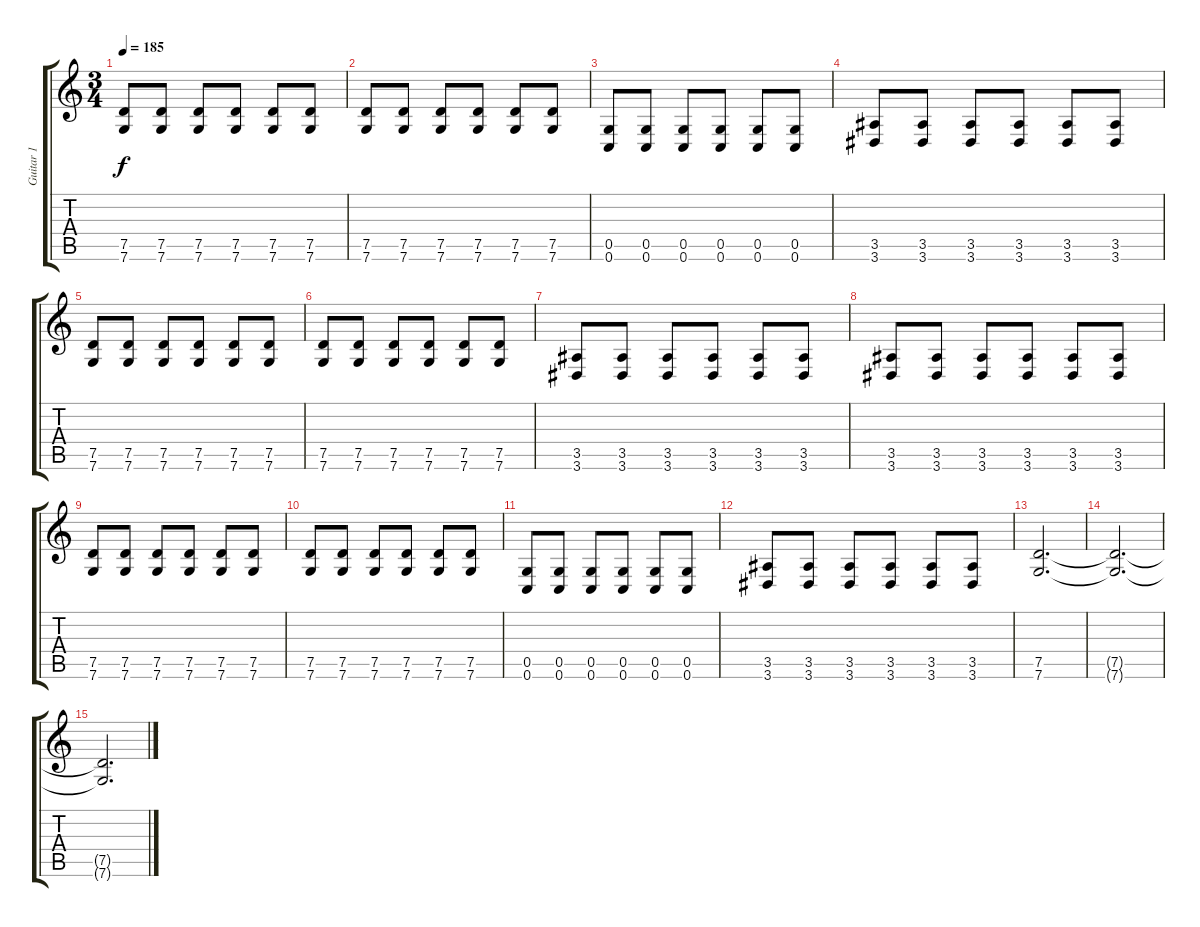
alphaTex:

\track ("Guitar 1" "Guitar 1") {instrument distortionguitar}
\staff {score tabs}
\tuning (D4 A3 F3 C3 G2 C2) {hide}
\ts (3 4)
\tempo 185
\clef g2
\ks c
(7.5 7.6).8{dy f} (7.5 7.6).8 (7.5 7.6).8 (7.5 7.6).8 (7.5 7.6).8 (7.5 7.6).8 |
(7.5 7.6).8 (7.5 7.6).8 (7.5 7.6).8 (7.5 7.6).8 (7.5 7.6).8 (7.5 7.6).8 |
(0.5 0.6).8 (0.5 0.6).8 (0.5 0.6).8 (0.5 0.6).8 (0.5 0.6).8 (0.5 0.6).8 |
(3.5 3.6).8 (3.5 3.6).8 (3.5 3.6).8 (3.5 3.6).8 (3.5 3.6).8 (3.5 3.6).8 |
(7.5 7.6).8 (7.5 7.6).8 (7.5 7.6).8 (7.5 7.6).8 (7.5 7.6).8 (7.5 7.6).8 |
(7.5 7.6).8 (7.5 7.6).8 (7.5 7.6).8 (7.5 7.6).8 (7.5 7.6).8 (7.5 7.6).8 |
(3.5 3.6).8 (3.5 3.6).8 (3.5 3.6).8 (3.5 3.6).8 (3.5 3.6).8 (3.5 3.6).8 |
(3.5 3.6).8 (3.5 3.6).8 (3.5 3.6).8 (3.5 3.6).8 (3.5 3.6).8 (3.5 3.6).8 |
(7.5 7.6).8 (7.5 7.6).8 (7.5 7.6).8 (7.5 7.6).8 (7.5 7.6).8 (7.5 7.6).8 |
(7.5 7.6).8 (7.5 7.6).8 (7.5 7.6).8 (7.5 7.6).8 (7.5 7.6).8 (7.5 7.6).8 |
(0.5 0.6).8 (0.5 0.6).8 (0.5 0.6).8 (0.5 0.6).8 (0.5 0.6).8 (0.5 0.6).8 |
(3.5 3.6).8 (3.5 3.6).8 (3.5 3.6).8 (3.5 3.6).8 (3.5 3.6).8 (3.5 3.6).8 |
(7.5 7.6).2{d} |
(7.5{t} 7.6{t}).2{d} |
(7.5{t} 7.6{t}).2{d}
